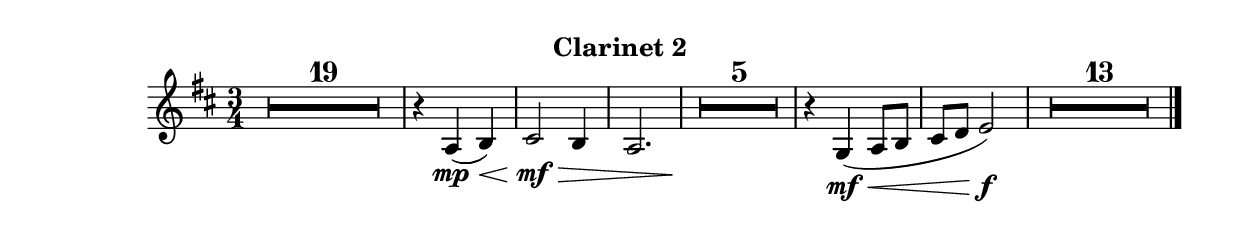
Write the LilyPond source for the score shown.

\version "2.15.43"
\include "english.ly"

\header {
  instrument = "Clarinet 2"
}

\version "2.15.43"
\include "english.ly"

\layout { ragged-right = ##f }

clarinetTwoNotes = \relative c' {

	\time 3/4
	\key d \major
	\set tieWaitForNote = ##t

	R2.*19 |
	r4 a\mp\<( b) |
	cs2\mf\>b4 |
	a2. |
	R2.*5\! |
	
	r4 g\mf\<( a8 b |
	cs d e2)\f |

	R2.*13
		
	\bar "|."
		
}


<<
	\new Staff \relative c'' { 
		\compressFullBarRests	
		\override MultiMeasureRest #'expand-limit = #2
		\clarinetTwoNotes
	}	
>>